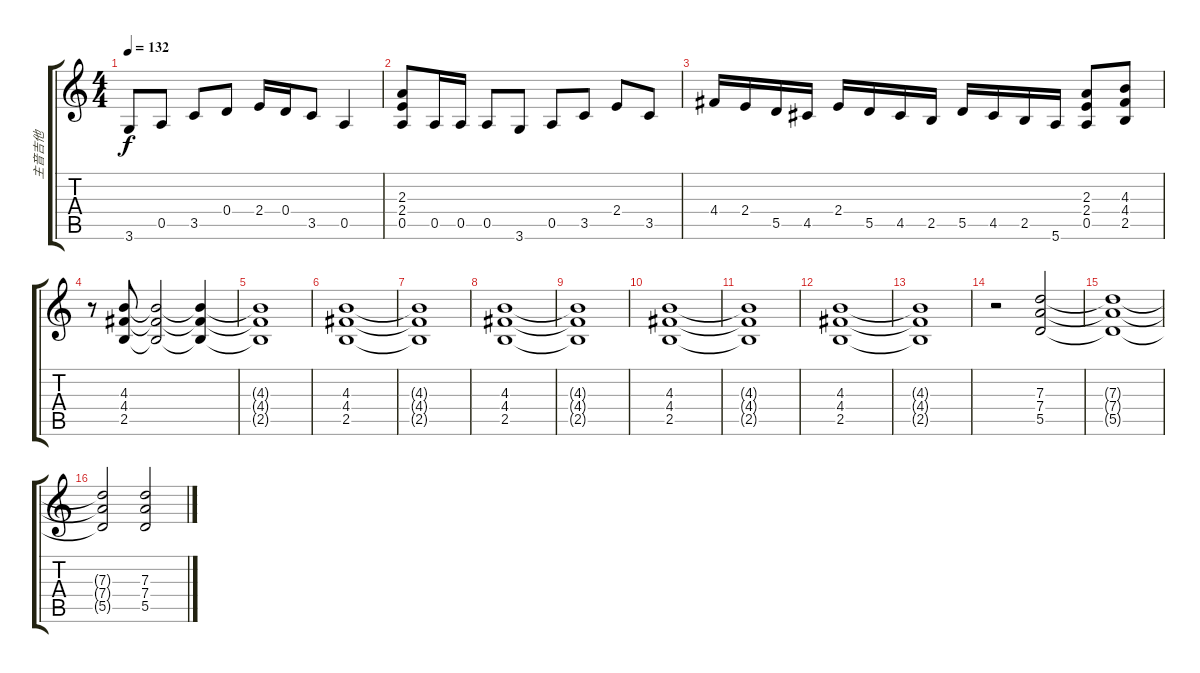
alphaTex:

\track ("主音吉他" "主音吉他") {instrument distortionguitar}
\staff {score tabs}
\tuning (E4 B3 G3 D3 A2 E2) {hide}
\ts (4 4)
\tempo 132
\clef g2
\ks c
3.6.8{dy f} 0.5.8 3.5.8 0.4.8 2.4.16 0.4.16 3.5.8 0.5.4 |
(2.3 2.4 0.5).8 0.5.16 0.5.16 0.5.8 3.6.8 0.5.8 3.5.8 2.4.8 3.5.8 |
4.4.16 2.4.16 5.5.16 4.5.16 2.4.16 5.5.16 4.5.16 2.5.16 5.5.16 4.5.16 2.5.16 5.6.16 (2.3 2.4 0.5).8 (4.3 4.4 2.5).8 |
r.8 (4.3 4.4 2.5).8 (4.3{t} 4.4{t} 2.5{t}).2 (4.3{t} 4.4{t} 2.5{t}).4 |
(4.3{t} 4.4{t} 2.5{t}).1 |
(4.3 4.4 2.5).1 |
(4.3{t} 4.4{t} 2.5{t}).1 |
(4.3 4.4 2.5).1 |
(4.3{t} 4.4{t} 2.5{t}).1 |
(4.3 4.4 2.5).1 |
(4.3{t} 4.4{t} 2.5{t}).1 |
(4.3 4.4 2.5).1 |
(4.3{t} 4.4{t} 2.5{t}).1 |
r.2 (7.3 7.4 5.5).2 |
(7.3{t} 7.4{t} 5.5{t}).1 |
(7.3{t} 7.4{t} 5.5{t}).2 (7.3 7.4 5.5).2
